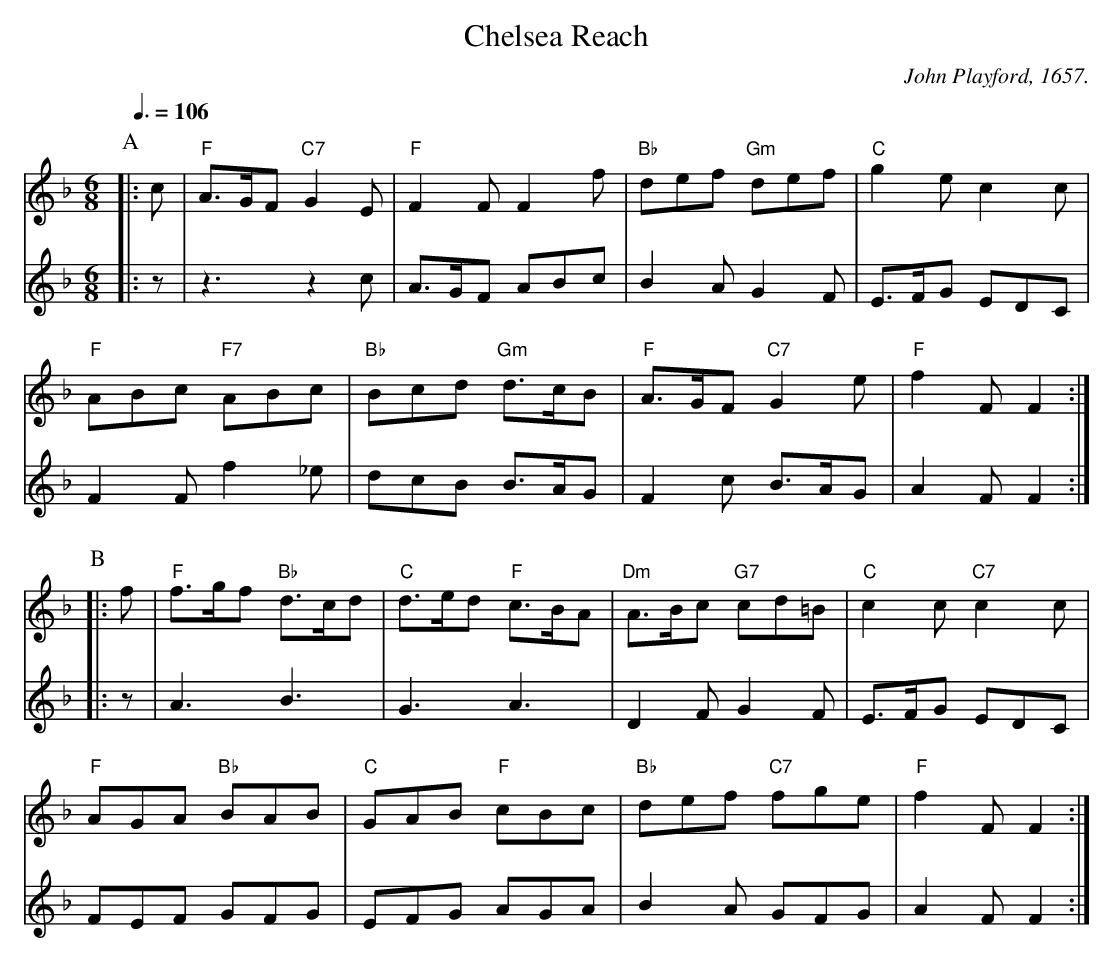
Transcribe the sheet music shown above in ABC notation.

X:1
T:Chelsea Reach
C:John Playford, 1657.
M:6/8
L:1/8
Q:3/8=106
K:F
P:A
V:1
|: c | "F"A>GF "C7"G2E | "F"F2F F2f | "Bb"def "Gm"def | "C"g2e c2c |
"F"ABc "F7"ABc | "Bb"Bcd "Gm"d>cB | "F"A>GF "C7"G2e | "F"f2F F2 :|
V:2
|: z | z3 z2c | A>GF ABc | B2A G2F | E>FG EDC |
F2F f2_e | dcB B>AG | F2c B>AG | A2FF2 :|
P:B
V:1
|: f | "F"f>gf "Bb"d>cd | "C"d>ed "F"c>BA | "Dm"A>Bc "G7"cd=B | "C"c2c "C7"c2c |
"F"AGA "Bb"BAB | "C"GAB "F"cBc | "Bb"def "C7"fge | "F"f2F F2 :|
V:2
|: z | A3 B3 | G3 A3 | D2F G2F | E>FG EDC |\
FEF GFG | EFG AGA | B2A GFG | A2F F2 :|
